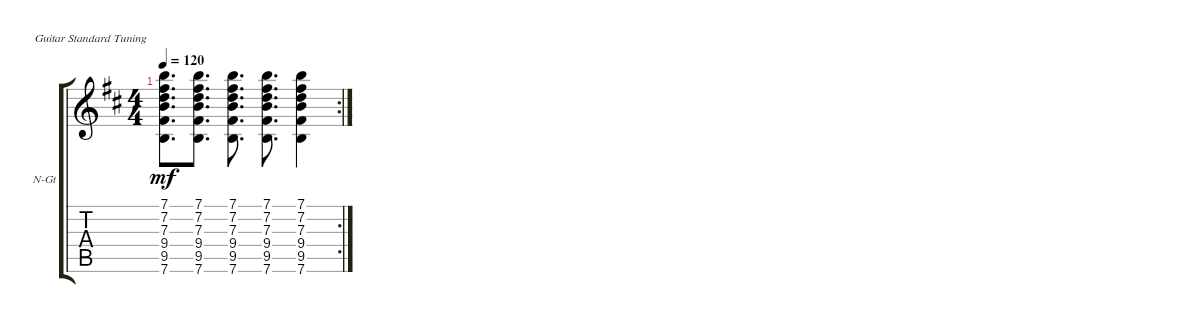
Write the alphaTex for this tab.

\defaultSystemsLayout 4
\bracketExtendMode groupsimilarinstruments
\firstSystemTrackNameOrientation horizontal
\otherSystemsTrackNameOrientation horizontal
\track ("ЛЕВОЕ УХО" "N-Gt") {instrument acousticguitarsteel}
\staff {score tabs}
\tuning (E4 B3 G3 D3 A2 E2)
\rc 2
\ts (4 4)
\tempo 120
\clef g2
\ks d
(9.5 9.4 7.3 7.2 7.1 7.6).8{d dy mf} (9.5 9.4 7.3 7.2 7.1 7.6).8{d} (9.5 9.4 7.3 7.2 7.1 7.6).8{d} (9.5 9.4 7.3 7.2 7.1 7.6).8{d} (9.5 9.4 7.3 7.2 7.1 7.6).4
